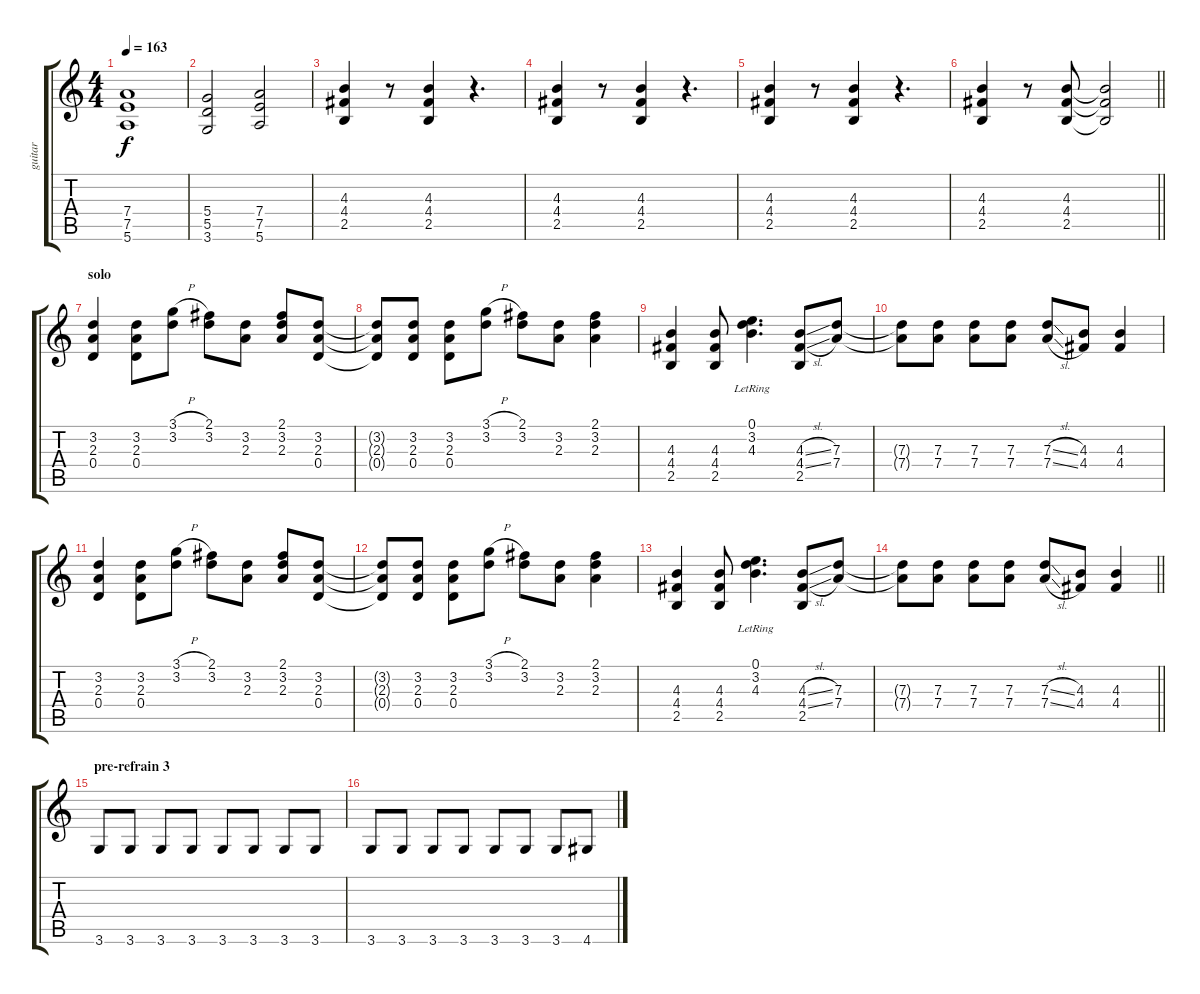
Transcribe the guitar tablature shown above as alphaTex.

\track ("guitar" "guitar") {instrument distortionguitar}
\staff {score tabs}
\tuning (E4 B3 G3 D3 A2 E2) {hide}
\ts (4 4)
\tempo 163
\clef g2
\ks c
(7.4 7.5 5.6).1{dy f} |
(5.4 5.5 3.6).2 (7.4 7.5 5.6).2 |
(4.3 4.4 2.5).4 r.8 (4.3 4.4 2.5).4 r.4{d} |
(4.3 4.4 2.5).4 r.8 (4.3 4.4 2.5).4 r.4{d} |
(4.3 4.4 2.5).4 r.8 (4.3 4.4 2.5).4 r.4{d} |
\barLineRight lightlight
(4.3 4.4 2.5).4 r.8 (4.3 4.4 2.5).8 (4.3{t} 4.4{t} 2.5{t}).2 |
\section ("" "solo")
(3.2 2.3 0.4).4 (3.2 2.3 0.4).8 (3.1{h} 3.2).8 (2.1 3.2).8 (3.2 2.3).8 (2.1 3.2 2.3).8 (3.2 2.3 0.4).8 |
(3.2{t} 2.3{t} 0.4{t}).8 (3.2 2.3 0.4).8 (3.2 2.3 0.4).8 (3.1{h} 3.2).8 (2.1 3.2).8 (3.2 2.3).8 (2.1 3.2 2.3).4 |
(4.3 4.4 2.5).4 (4.3 4.4 2.5).8 (0.1{lr} 3.2{lr} 4.3{lr}).4{d} (4.3{sl} 4.4{sl} 2.5).8 (7.3 7.4).8 |
(7.3{t} 7.4{t}).8 (7.3 7.4).8 (7.3 7.4).8 (7.3 7.4).8 (7.3{sl} 7.4{sl}).8 (4.3 4.4).8 (4.3 4.4).4 |
(3.2 2.3 0.4).4 (3.2 2.3 0.4).8 (3.1{h} 3.2).8 (2.1 3.2).8 (3.2 2.3).8 (2.1 3.2 2.3).8 (3.2 2.3 0.4).8 |
(3.2{t} 2.3{t} 0.4{t}).8 (3.2 2.3 0.4).8 (3.2 2.3 0.4).8 (3.1{h} 3.2).8 (2.1 3.2).8 (3.2 2.3).8 (2.1 3.2 2.3).4 |
(4.3 4.4 2.5).4 (4.3 4.4 2.5).8 (0.1{lr} 3.2{lr} 4.3{lr}).4{d} (4.3{sl} 4.4{sl} 2.5).8 (7.3 7.4).8 |
\barLineRight lightlight
(7.3{t} 7.4{t}).8 (7.3 7.4).8 (7.3 7.4).8 (7.3 7.4).8 (7.3{sl} 7.4{sl}).8 (4.3 4.4).8 (4.3 4.4).4 |
\section ("" "pre-refrain 3")
3.6.8 3.6.8 3.6.8 3.6.8 3.6.8 3.6.8 3.6.8 3.6.8 |
3.6.8 3.6.8 3.6.8 3.6.8 3.6.8 3.6.8 3.6.8 4.6.8
